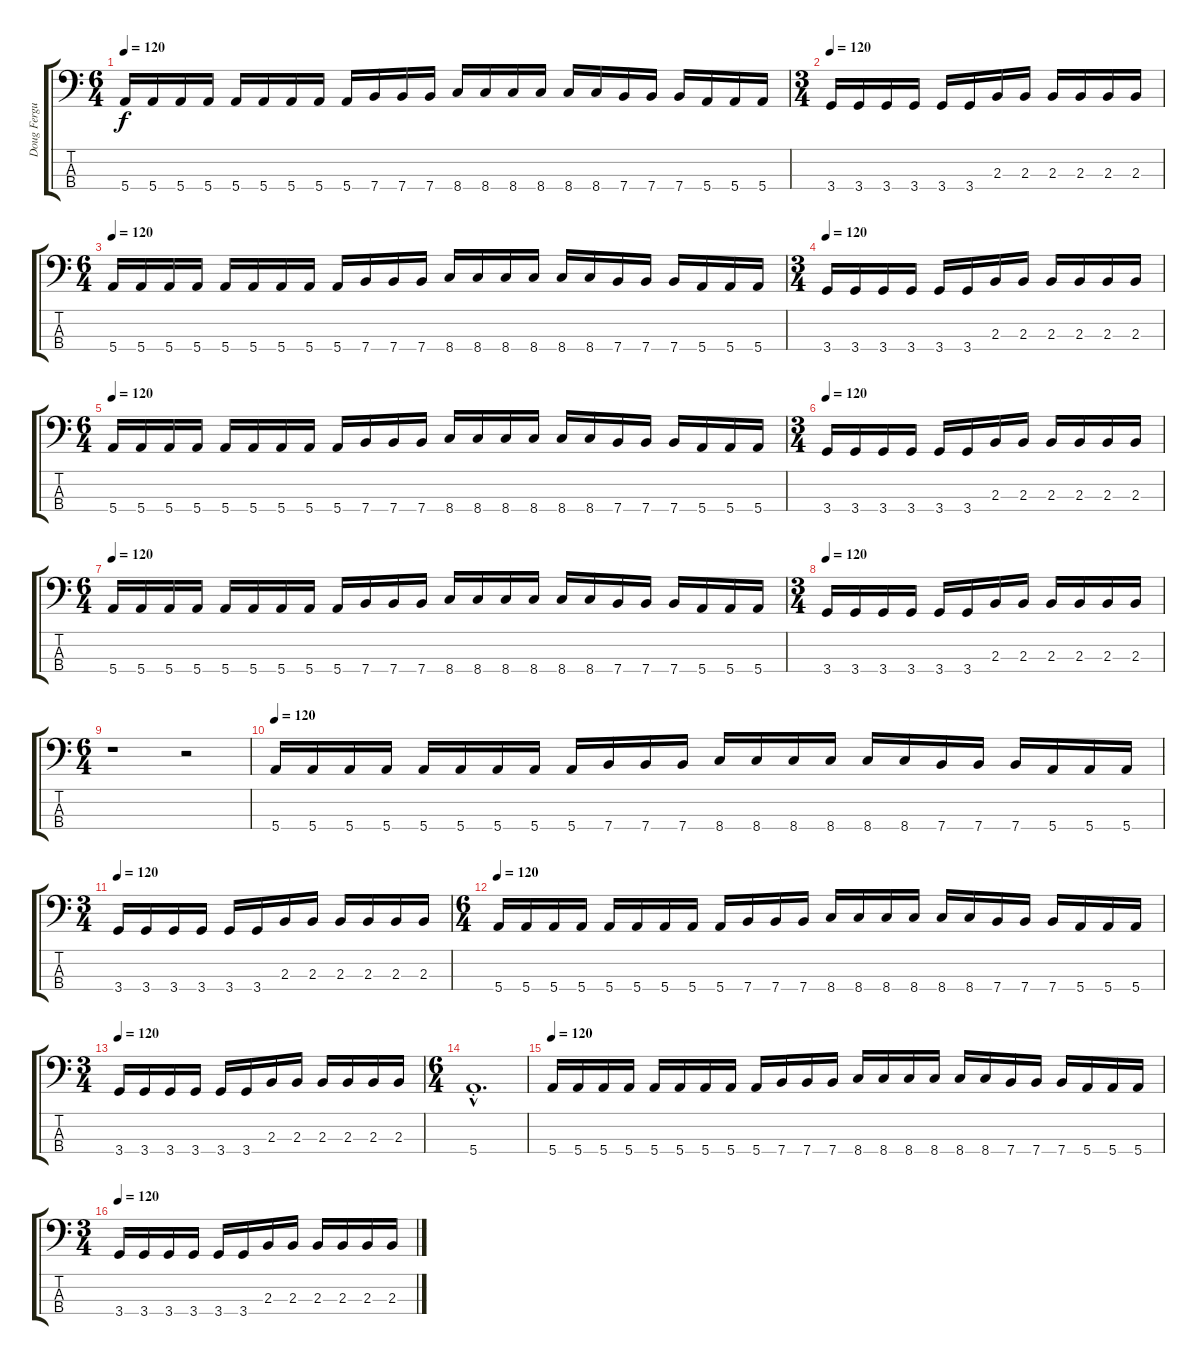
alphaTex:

\track ("Doug Fergusson - Bass" "Doug Fergu") {instrument electricbassfinger}
\staff {score tabs}
\tuning (G2 D2 A1 E1) {hide}
\ts (6 4)
\tempo 120
\clef f4
\ks c
5.4.16{dy f} 5.4.16 5.4.16 5.4.16 5.4.16 5.4.16 5.4.16 5.4.16 5.4.16 7.4.16 7.4.16 7.4.16 8.4.16 8.4.16 8.4.16 8.4.16 8.4.16 8.4.16 7.4.16 7.4.16 7.4.16 5.4.16 5.4.16 5.4.16 |
\ts (3 4)
\tempo 120
3.4.16 3.4.16 3.4.16 3.4.16 3.4.16 3.4.16 2.3.16 2.3.16 2.3.16 2.3.16 2.3.16 2.3.16 |
\ts (6 4)
\tempo 120
5.4.16 5.4.16 5.4.16 5.4.16 5.4.16 5.4.16 5.4.16 5.4.16 5.4.16 7.4.16 7.4.16 7.4.16 8.4.16 8.4.16 8.4.16 8.4.16 8.4.16 8.4.16 7.4.16 7.4.16 7.4.16 5.4.16 5.4.16 5.4.16 |
\ts (3 4)
\tempo 120
3.4.16 3.4.16 3.4.16 3.4.16 3.4.16 3.4.16 2.3.16 2.3.16 2.3.16 2.3.16 2.3.16 2.3.16 |
\ts (6 4)
\tempo 120
5.4.16 5.4.16 5.4.16 5.4.16 5.4.16 5.4.16 5.4.16 5.4.16 5.4.16 7.4.16 7.4.16 7.4.16 8.4.16 8.4.16 8.4.16 8.4.16 8.4.16 8.4.16 7.4.16 7.4.16 7.4.16 5.4.16 5.4.16 5.4.16 |
\ts (3 4)
\tempo 120
3.4.16 3.4.16 3.4.16 3.4.16 3.4.16 3.4.16 2.3.16 2.3.16 2.3.16 2.3.16 2.3.16 2.3.16 |
\ts (6 4)
\tempo 120
5.4.16 5.4.16 5.4.16 5.4.16 5.4.16 5.4.16 5.4.16 5.4.16 5.4.16 7.4.16 7.4.16 7.4.16 8.4.16 8.4.16 8.4.16 8.4.16 8.4.16 8.4.16 7.4.16 7.4.16 7.4.16 5.4.16 5.4.16 5.4.16 |
\ts (3 4)
\tempo 120
3.4.16 3.4.16 3.4.16 3.4.16 3.4.16 3.4.16 2.3.16 2.3.16 2.3.16 2.3.16 2.3.16 2.3.16 |
\ts (6 4)
r.1 r.2 |
\tempo 120
5.4.16 5.4.16 5.4.16 5.4.16 5.4.16 5.4.16 5.4.16 5.4.16 5.4.16 7.4.16 7.4.16 7.4.16 8.4.16 8.4.16 8.4.16 8.4.16 8.4.16 8.4.16 7.4.16 7.4.16 7.4.16 5.4.16 5.4.16 5.4.16 |
\ts (3 4)
\tempo 120
3.4.16 3.4.16 3.4.16 3.4.16 3.4.16 3.4.16 2.3.16 2.3.16 2.3.16 2.3.16 2.3.16 2.3.16 |
\ts (6 4)
\tempo 120
5.4.16 5.4.16 5.4.16 5.4.16 5.4.16 5.4.16 5.4.16 5.4.16 5.4.16 7.4.16 7.4.16 7.4.16 8.4.16 8.4.16 8.4.16 8.4.16 8.4.16 8.4.16 7.4.16 7.4.16 7.4.16 5.4.16 5.4.16 5.4.16 |
\ts (3 4)
\tempo 120
3.4.16 3.4.16 3.4.16 3.4.16 3.4.16 3.4.16 2.3.16 2.3.16 2.3.16 2.3.16 2.3.16 2.3.16 |
\ts (6 4)
5.4{hac st}.1{d} |
\tempo 120
5.4.16 5.4.16 5.4.16 5.4.16 5.4.16 5.4.16 5.4.16 5.4.16 5.4.16 7.4.16 7.4.16 7.4.16 8.4.16 8.4.16 8.4.16 8.4.16 8.4.16 8.4.16 7.4.16 7.4.16 7.4.16 5.4.16 5.4.16 5.4.16 |
\ts (3 4)
\tempo 120
3.4.16 3.4.16 3.4.16 3.4.16 3.4.16 3.4.16 2.3.16 2.3.16 2.3.16 2.3.16 2.3.16 2.3.16
